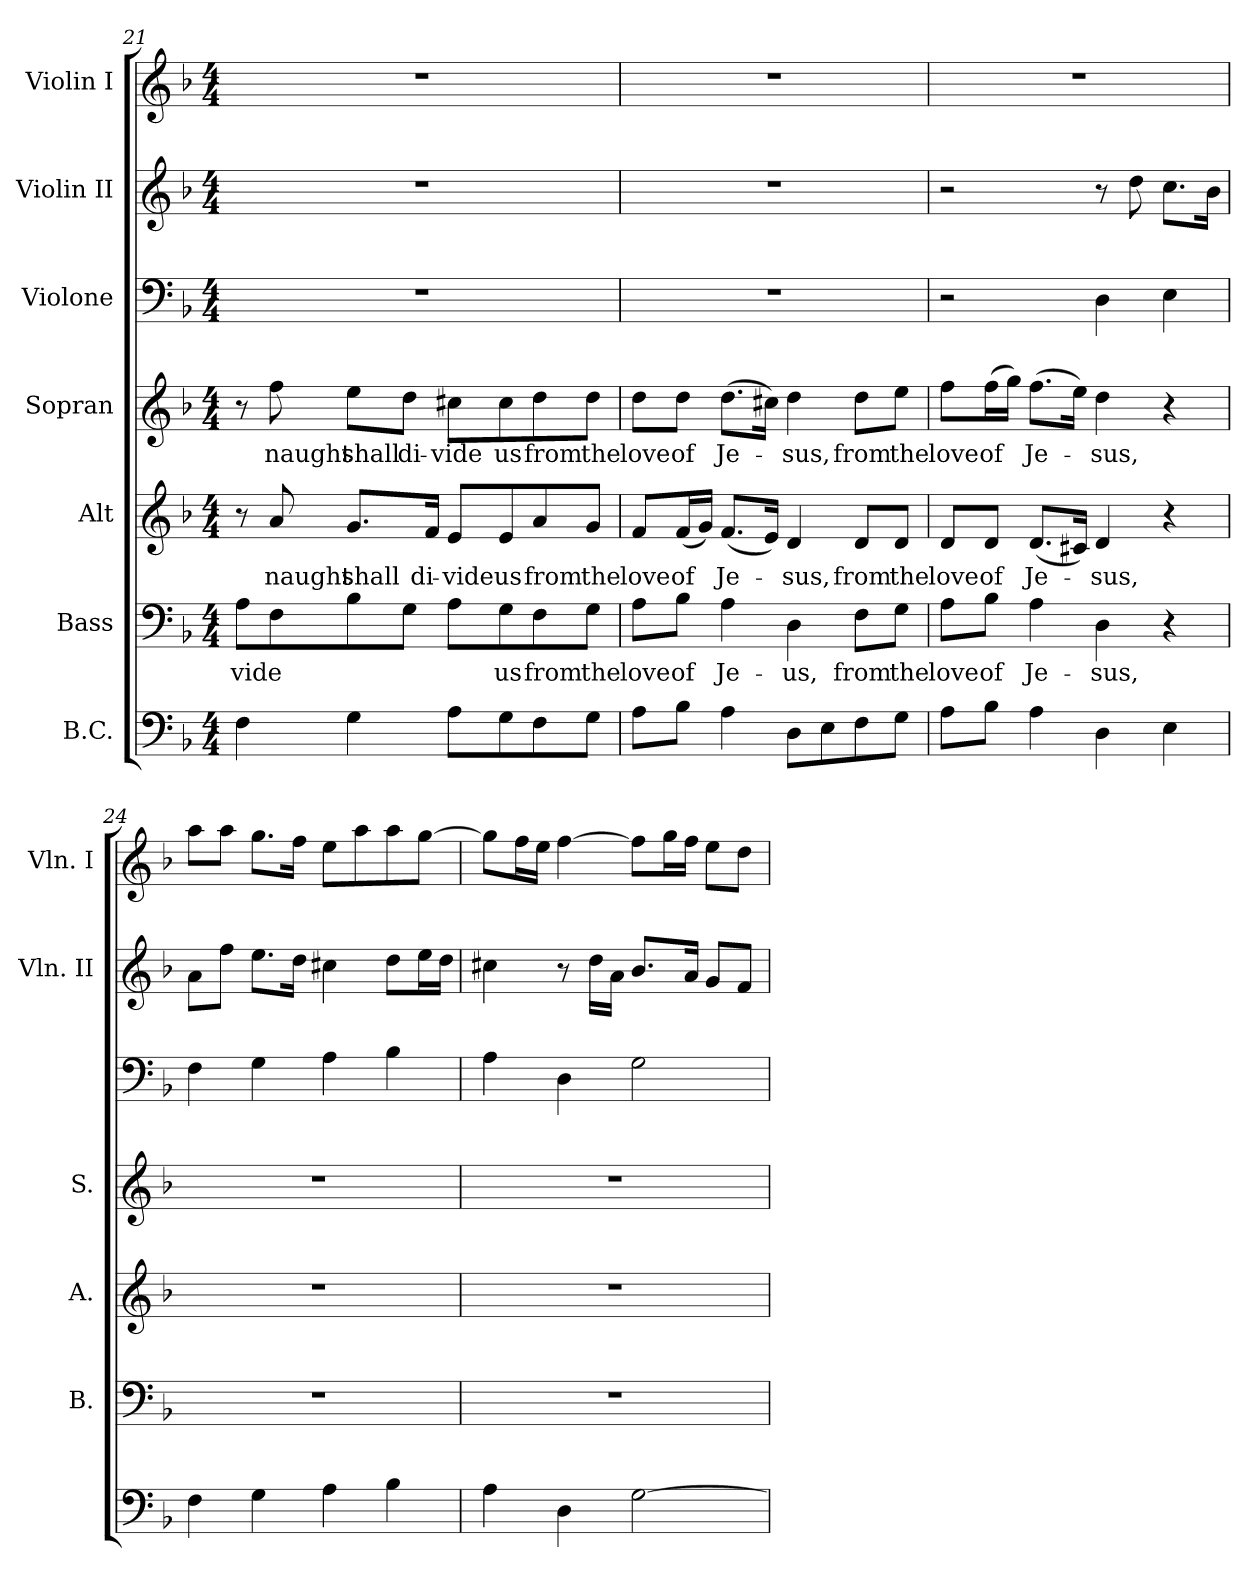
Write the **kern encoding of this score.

**kern	**kern	**text	**kern	**text	**kern	**text	**kern	**kern	**kern
*part7	*part6	*part6	*part5	*part5	*part4	*part4	*part3	*part2	*part1
*staff7	*staff6	*staff6	*staff5	*staff5	*staff4	*staff4	*staff3	*staff2	*staff1
*I"B.C.	*I"Bass	*	*I"Alt	*	*I"Sopran	*	*I"Violone	*I"Violin II	*I"Violin I
*	*I'B.	*	*I'A.	*	*I'S.	*	*	*I'Vln. II	*I'Vln. I
!!LO:PB:g=z
*clefF4	*clefF4	*	*clefG2	*	*clefG2	*	*clefF4	*clefG2	*clefG2
*k[b-]	*k[b-]	*	*k[b-]	*	*k[b-]	*	*k[b-]	*k[b-]	*k[b-]
*F:	*F:	*	*F:	*	*F:	*	*F:	*F:	*F:
*M4/4	*M4/4	*	*M4/4	*	*M4/4	*	*M4/4	*M4/4	*M4/4
=21	=21	=21	=21	=21	=21	=21	=21	=21	=21
!	!	!LO:LY:b:color=#000000	!	!	!	!	!	!	!
4Fi\	8Ai\L	-vide	8r	.	8r	.	1r	1r	1r
!	!	!	!	!LO:LY:b:color=#000000	!	!	!	!	!
!	!	!	!	!	!	!LO:LY:b:color=#000000	!	!	!
.	8Fi\	.	8ai/	naught	8ffi\	naught	.	.	.
!	!	!	!	!LO:LY:b:color=#000000	!	!	!	!	!
!	!	!	!	!	!	!LO:LY:b:color=#000000	!	!	!
4Gi\	8B-i\	.	8.gi/L	shall	8eei\L	shall	.	.	.
!	!	!	!	!	!	!LO:LY:b:color=#000000	!	!	!
.	8Gi\J	.	.	.	8ddi\J	di-	.	.	.
!	!	!	!	!LO:LY:b:color=#000000	!	!	!	!	!
.	.	.	16fi/Jk	di-	.	.	.	.	.
!	!	!	!	!LO:LY:b:color=#000000	!	!	!	!	!
!	!	!	!	!	!	!LO:LY:b:color=#000000	!	!	!
8Ai\L	8Ai\L	.	8ei/L	-vide	8cc#Xi\L	-vide	.	.	.
!	!	!LO:LY:b:color=#000000	!	!	!	!	!	!	!
!	!	!	!	!LO:LY:b:color=#000000	!	!	!	!	!
!	!	!	!	!	!	!LO:LY:b:color=#000000	!	!	!
8Gi\	8Gi\	us	8ei/	us	8cc#i\	us	.	.	.
!	!	!LO:LY:b:color=#000000	!	!	!	!	!	!	!
!	!	!	!	!LO:LY:b:color=#000000	!	!	!	!	!
!	!	!	!	!	!	!LO:LY:b:color=#000000	!	!	!
8Fi\	8Fi\	from	8ai/	from	8ddi\	from	.	.	.
!	!	!LO:LY:b:color=#000000	!	!	!	!	!	!	!
!	!	!	!	!LO:LY:b:color=#000000	!	!	!	!	!
!	!	!	!	!	!	!LO:LY:b:color=#000000	!	!	!
8Gi\J	8Gi\J	the	8gi/J	the	8ddi\J	the	.	.	.
=22	=22	=22	=22	=22	=22	=22	=22	=22	=22
!	!	!LO:LY:b:color=#000000	!	!	!	!	!	!	!
!	!	!	!	!LO:LY:b:color=#000000	!	!	!	!	!
!	!	!	!	!	!	!LO:LY:b:color=#000000	!	!	!
8Ai\L	8Ai\L	love	8fi/L	love	8ddi\L	love	1r	1r	1r
!	!	!LO:LY:b:color=#000000	!	!	!	!	!	!	!
!	!	!	!	!LO:LY:b:color=#000000	!	!	!	!	!
!	!	!	!	!	!	!LO:LY:b:color=#000000	!	!	!
8B-i\J	8B-i\J	of	(16fi/L	of	8ddi\J	of	.	.	.
.	.	.	16gi/JJ)	.	.	.	.	.	.
!	!	!LO:LY:b:color=#000000	!	!	!	!	!	!	!
!	!	!	!	!LO:LY:b:color=#000000	!	!	!	!	!
!	!	!	!	!	!	!LO:LY:b:color=#000000	!	!	!
4Ai\	4Ai\	Je-	(8.fi/L	Je-	(8.ddi\L	Je-	.	.	.
.	.	.	16ei/Jk)	.	16cc#Xi\Jk)	.	.	.	.
!	!	!LO:LY:b:color=#000000	!	!	!	!	!	!	!
!	!	!	!	!LO:LY:b:color=#000000	!	!	!	!	!
!	!	!	!	!	!	!LO:LY:b:color=#000000	!	!	!
8Di\L	4Di\	-us,	4di/	-sus,	4ddi\	-sus,	.	.	.
8Ei\	.	.	.	.	.	.	.	.	.
!	!	!LO:LY:b:color=#000000	!	!	!	!	!	!	!
!	!	!	!	!LO:LY:b:color=#000000	!	!	!	!	!
!	!	!	!	!	!	!LO:LY:b:color=#000000	!	!	!
8Fi\	8Fi\L	from	8di/L	from	8ddi\L	from	.	.	.
!	!	!LO:LY:b:color=#000000	!	!	!	!	!	!	!
!	!	!	!	!LO:LY:b:color=#000000	!	!	!	!	!
!	!	!	!	!	!	!LO:LY:b:color=#000000	!	!	!
8Gi\J	8Gi\J	the	8di/J	the	8eei\J	the	.	.	.
=23	=23	=23	=23	=23	=23	=23	=23	=23	=23
!	!	!LO:LY:b:color=#000000	!	!	!	!	!	!	!
!	!	!	!	!LO:LY:b:color=#000000	!	!	!	!	!
!	!	!	!	!	!	!LO:LY:b:color=#000000	!	!	!
8Ai\L	8Ai\L	love	8di/L	love	8ffi\L	love	2r	2r	1r
!	!	!LO:LY:b:color=#000000	!	!	!	!	!	!	!
!	!	!	!	!LO:LY:b:color=#000000	!	!	!	!	!
!	!	!	!	!	!	!LO:LY:b:color=#000000	!	!	!
8B-i\J	8B-i\J	of	8di/J	of	(16ffi\L	of	.	.	.
.	.	.	.	.	16ggi\JJ)	.	.	.	.
!	!	!LO:LY:b:color=#000000	!	!	!	!	!	!	!
!	!	!	!	!LO:LY:b:color=#000000	!	!	!	!	!
!	!	!	!	!	!	!LO:LY:b:color=#000000	!	!	!
4Ai\	4Ai\	Je-	(8.di/L	Je-	(8.ffi\L	Je-	.	.	.
.	.	.	16c#Xi/Jk)	.	16eei\Jk)	.	.	.	.
!	!	!LO:LY:b:color=#000000	!	!	!	!	!	!	!
!	!	!	!	!LO:LY:b:color=#000000	!	!	!	!	!
!	!	!	!	!	!	!LO:LY:b:color=#000000	!	!	!
4Di\	4Di\	-sus,	4di/	-sus,	4ddi\	-sus,	4Di\	8r	.
.	.	.	.	.	.	.	.	8ddi\	.
4Ei\	4r	.	4r	.	4r	.	4Ei\	8.cci\L	.
.	.	.	.	.	.	.	.	16b-i\Jk	.
=24	=24	=24	=24	=24	=24	=24	=24	=24	=24
4Fi\	1r	.	1r	.	1r	.	4Fi\	8ai\L	8aai\L
.	.	.	.	.	.	.	.	8ffi\J	8aai\J
4Gi\	.	.	.	.	.	.	4Gi\	8.eei\L	8.ggi\L
.	.	.	.	.	.	.	.	16ddi\Jk	16ffi\Jk
4Ai\	.	.	.	.	.	.	4Ai\	4cc#Xi\	8eei\L
.	.	.	.	.	.	.	.	.	8aai\
4B-i\	.	.	.	.	.	.	4B-i\	8ddi\L	8aai\
.	.	.	.	.	.	.	.	16eei\L	[8ggi\J
.	.	.	.	.	.	.	.	16ddi\JJ	.
!!LO:LB:g=z
=25	=25	=25	=25	=25	=25	=25	=25	=25	=25
4Ai\	1r	.	1r	.	1r	.	4Ai\	4cc#Xi\	8ggi\L]
.	.	.	.	.	.	.	.	.	16ffi\L
.	.	.	.	.	.	.	.	.	16eei\JJ
4Di\	.	.	.	.	.	.	4Di\	8r	[4ffi\
.	.	.	.	.	.	.	.	16ddi\LL	.
.	.	.	.	.	.	.	.	16ai\JJ	.
[2Gi\	.	.	.	.	.	.	2Gi\	8.b-i/L	8ffi\L]
.	.	.	.	.	.	.	.	.	16ggi\L
.	.	.	.	.	.	.	.	16ai/Jk	16ffi\JJ
.	.	.	.	.	.	.	.	8gi/L	8eei\L
.	.	.	.	.	.	.	.	8fi/J	8ddi\J
=	=	=	=	=	=	=	=	=	=
*-	*-	*-	*-	*-	*-	*-	*-	*-	*-
